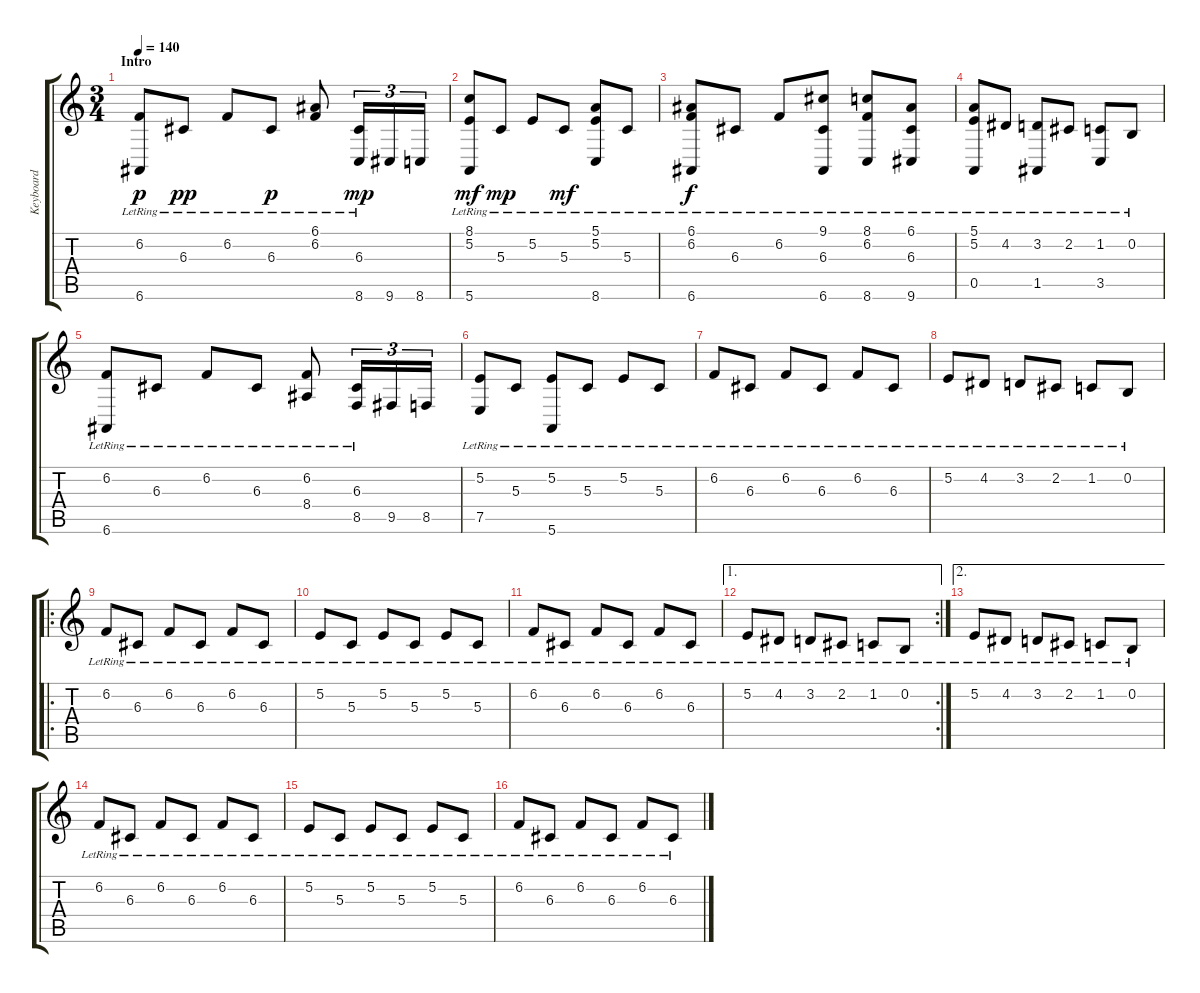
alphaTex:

\track ("Keyboard" "Keyboard") {instrument electricgrandpiano}
\staff {score tabs}
\tuning (E4 B3 G3 D3 A2 E2) {hide}
\ts (3 4)
\section ("" "Intro")
\tempo 140
\clef g2
\ks c
(6.2{lr} 6.6{lr}).8{dy p instrument electricgrandpiano} 6.3{lr}.8{dy pp} 6.2{lr}.8 6.3{lr}.8{dy p} (6.1 6.2{lr}).8 (6.3{lr} 8.6).16{tu (3 2) dy mp} 9.6.16{tu (3 2)} 8.6.16{tu (3 2)} |
(8.1{lr} 5.2{lr} 5.6{lr}).8{dy mf} 5.3{lr}.8{dy mp} 5.2{lr}.8 5.3{lr}.8{dy mf} (5.1{lr} 5.2{lr} 8.6{lr}).8 5.3{lr}.8 |
(6.1{lr} 6.2{lr} 6.6{lr}).8{dy f} 6.3{lr}.8 6.2{lr}.8 (9.1{lr} 6.3{lr} 6.6).8 (8.1{lr} 6.2{lr} 8.6).8 (6.1{lr} 6.3{lr} 9.6).8 |
(5.1{lr} 5.2{lr} 0.5{lr}).8 4.2{lr}.8 (3.2{lr} 1.5{lr}).8 2.2{lr}.8 (1.2{lr} 3.5{lr}).8 0.2{lr}.8 |
(6.2{lr} 6.6{lr}).8 6.3{lr}.8 6.2{lr}.8 6.3{lr}.8 (6.2{lr} 8.4{lr}).8 (6.3{lr} 8.5).16{tu (3 2)} 9.5.16{tu (3 2)} 8.5.16{tu (3 2)} |
(5.2{lr} 7.5{lr}).8 5.3{lr}.8 (5.2{lr} 5.6{lr}).8 5.3{lr}.8 5.2{lr}.8 5.3{lr}.8 |
6.2{lr}.8 6.3{lr}.8 6.2{lr}.8 6.3{lr}.8 6.2{lr}.8 6.3{lr}.8 |
5.2{lr}.8 4.2{lr}.8 3.2{lr}.8 2.2{lr}.8 1.2{lr}.8 0.2{lr}.8 |
\ro
6.2{lr}.8 6.3{lr}.8 6.2{lr}.8 6.3{lr}.8 6.2{lr}.8 6.3{lr}.8 |
5.2{lr}.8 5.3{lr}.8 5.2{lr}.8 5.3{lr}.8 5.2{lr}.8 5.3{lr}.8 |
6.2{lr}.8 6.3{lr}.8 6.2{lr}.8 6.3{lr}.8 6.2{lr}.8 6.3{lr}.8 |
\ae 1
\rc 2
5.2{lr}.8 4.2{lr}.8 3.2{lr}.8 2.2{lr}.8 1.2{lr}.8 0.2{lr}.8 |
\ae 2
5.2{lr}.8 4.2{lr}.8 3.2{lr}.8 2.2{lr}.8 1.2{lr}.8 0.2{lr}.8 |
6.2{lr}.8 6.3{lr}.8 6.2{lr}.8 6.3{lr}.8 6.2{lr}.8 6.3{lr}.8 |
5.2{lr}.8 5.3{lr}.8 5.2{lr}.8 5.3{lr}.8 5.2{lr}.8 5.3{lr}.8 |
6.2{lr}.8 6.3{lr}.8 6.2{lr}.8 6.3{lr}.8 6.2{lr}.8 6.3{lr}.8
